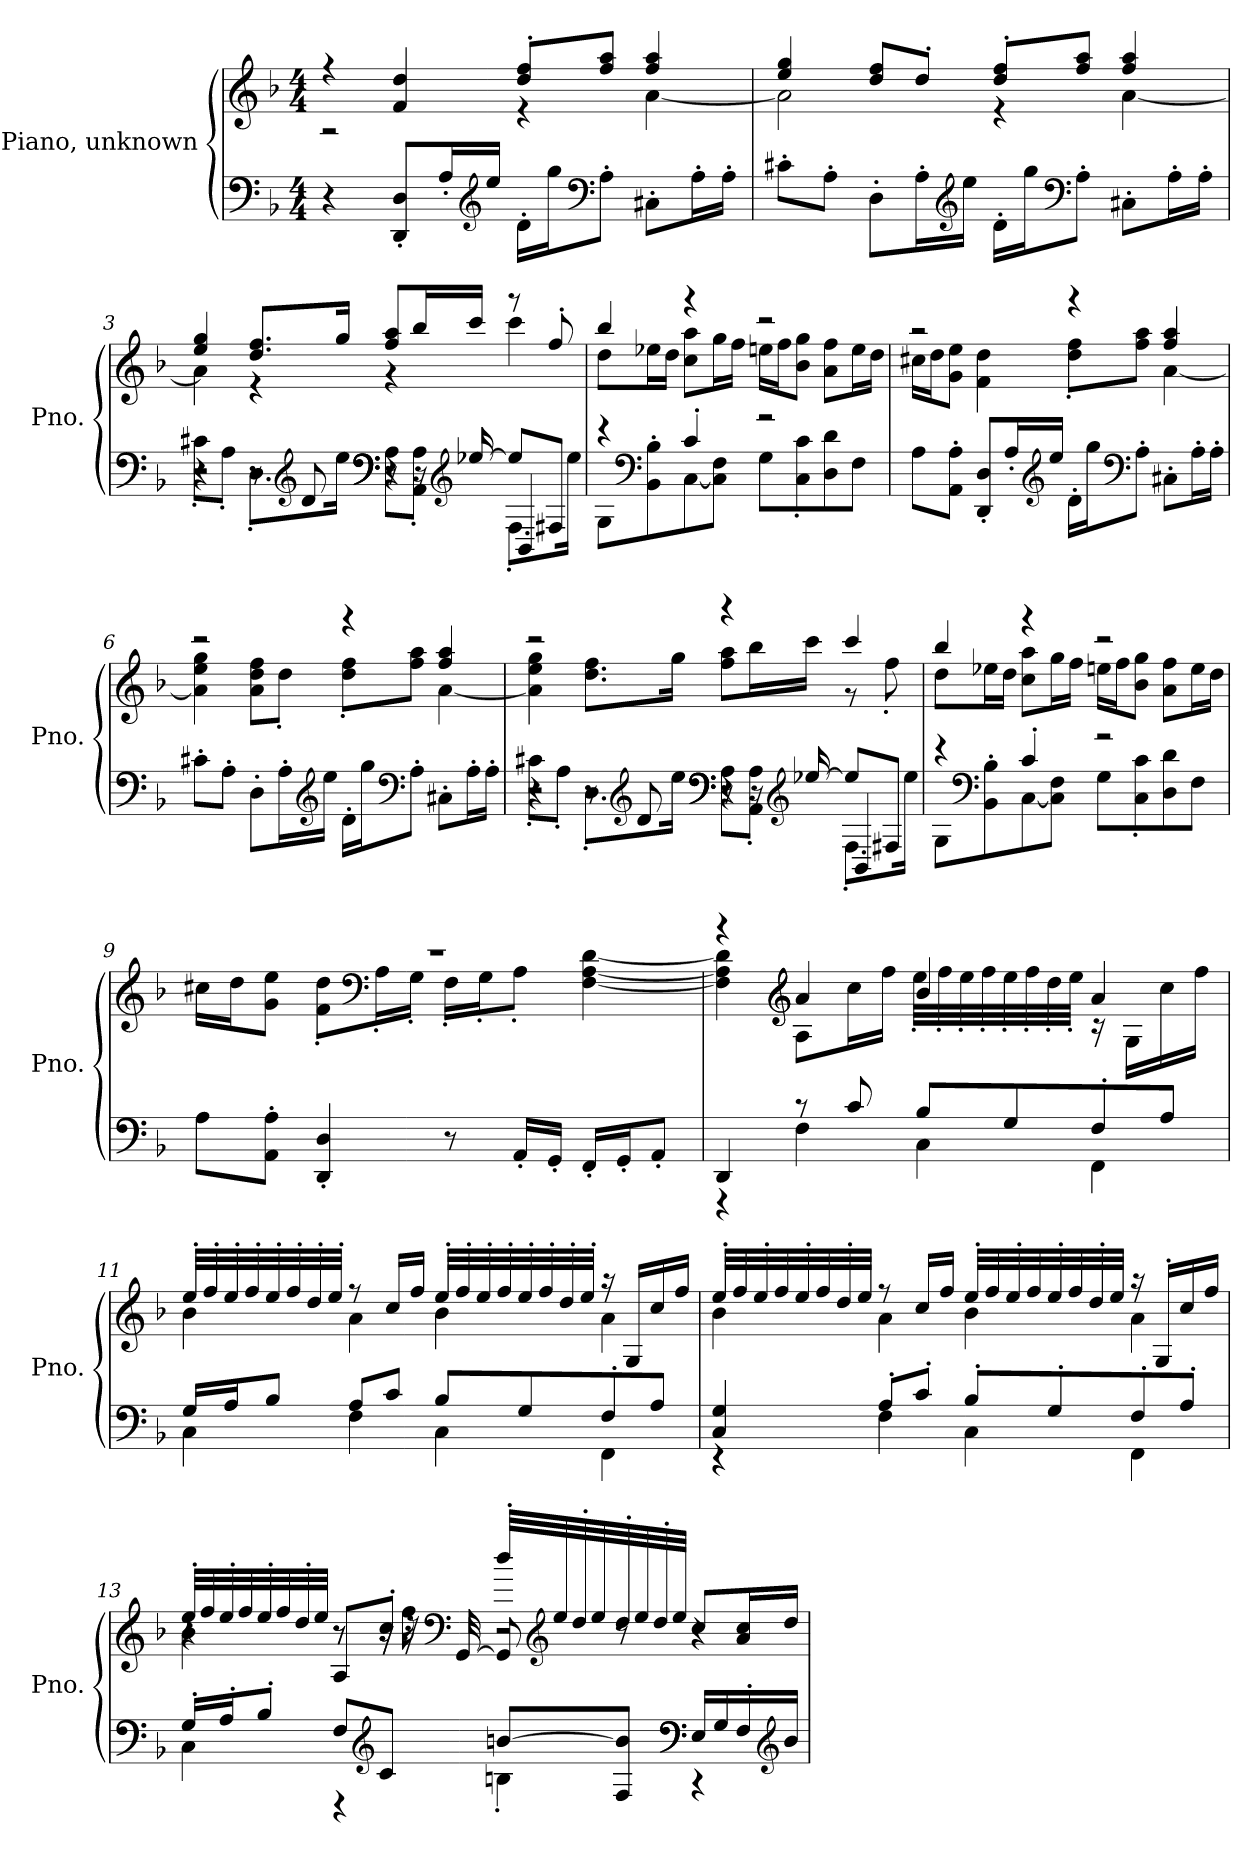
**kern	**kern
*part1	*part1
*staff2	*staff1
*I"Piano, unknown	*
*I'Pno.	*
*clefF4	*clefG2
*k[b-]	*k[b-]
*M4/4	*M4/4
*MM120	*MM120
=1	=1
*	*^
4r	4r	2r
8DD/' 8D/'L	4f/ 4dd/	.
16A'/L	.	.
*clefG2	*	*
16ee/JJ	.	.
16d'\LL	8dd/' 8ff/'L	4r
16gg\J	.	.
*clefF4	*	*
8A'\J	8ff/ 8aa/J	.
8C#X'\L	4ff/ 4aa/	[4a\
16A'\L	.	.
16A'\JJ	.	.
=2	=2	=2
8c#X'\L	4ee/ 4gg/	2a\]
8A'\J	.	.
8D'\L	8dd/ 8ff/L	.
16A'\L	8dd'/J	.
*clefG2	*	*
16ee\JJ	.	.
16d'\LL	8dd/' 8ff/'L	4r
16gg\J	.	.
*clefF4	*	*
8A'\J	8ff/ 8aa/J	.
8C#X'\L	4ff/ 4aa/	[4a\
16A'\L	.	.
16A'\JJ	.	.
!!LO:LB:g=z	!!
=3	=3	=3
*^	*	*
*	*^	*	*
4r	8c#X'\L	2r	4ee/ 4gg/	4a\]
.	8A'\J	.	.	.
8r	8.D'\L	.	8.dd/ 8.ff/L	4r
*clefG2	*	*	*	*
8d/	.	.	.	.
.	16ee\Jk	.	16gg/Jk	.
*clefF4	*	*	*	*
8r	8A\L	4r	8ff/ 8aa/L	4r
16r	8AA\' 8A\'J	.	16bb-/L	.
*clefG2	*	*	*	*
[16ee-X/	.	.	16ccc/JJ	.
8ee-/L]	8.F'\L	4BB-/	8r	4ccc\
8F#X/J	.	.	8ff'/	.
.	16ee-\Jk	.	.	.
*	*v	*v	*	*
=4	=4	=4	=4
4r	8G\L	4bb-/	8dd\L
*clefF4	*	*	*
.	8BB-\' 8B-\'	.	16ee-X\L
.	.	.	16dd\JJ
4c'/	[8C\	4r	8cc\ 8aa\L
.	8C\] 8F\J	.	16gg\L
.	.	.	16ff\JJ
2r	8G\L	2r	16een\LL
.	.	.	16ff\J
.	8C\' 8c\'	.	8b-\ 8gg\J
.	8D\ 8d\	.	8a\ 8ff\L
.	8F\J	.	16ee\L
.	.	.	16dd\JJ
*v	*v	*	*
!!LO:LB:g=z	!!
=5	=5	=5
8A\L	2r	16cc#X\LL
.	.	16dd\J
8AA\' 8A\'J	.	8g\ 8ee\J
8DD/' 8D/'L	.	4f\ 4dd\
16A'/L	.	.
*clefG2	*	*
16ee/JJ	.	.
16d'\LL	4r	8dd\' 8ff\'L
16gg\J	.	.
*clefF4	*	*
8A'\J	.	8ff\ 8aa\J
8C#X'\L	4ff/ 4aa/	[4a\
16A'\L	.	.
16A'\JJ	.	.
=6	=6	=6
8c#X'\L	2r	4a\] 4ee\ 4gg\
8A'\J	.	.
8D'\L	.	8a\ 8dd\ 8ff\L
16A'\L	.	8dd'\J
*clefG2	*	*
16ee\JJ	.	.
16d'\LL	4r	8dd\' 8ff\'L
16gg\J	.	.
*clefF4	*	*
8A'\J	.	8ff\ 8aa\J
8C#X'\L	4ff/ 4aa/	[4a\
16A'\L	.	.
16A'\JJ	.	.
!!LO:LB:g=z	!!
=7	=7	=7
*^	*	*
*	*^	*	*
4r	8c#X'\L	2r	2r	4a\] 4ee\ 4gg\
.	8A'\J	.	.	.
8r	8.D'\L	.	.	8.dd\ 8.ff\L
*clefG2	*	*	*	*
8d/	.	.	.	.
.	16ee\Jk	.	.	16gg\Jk
*clefF4	*	*	*	*
8r	8A\L	4r	4r	8ff\ 8aa\L
16r	8AA\' 8A\'J	.	.	16bb-\L
*clefG2	*	*	*	*
[16ee-X/	.	.	.	16ccc\JJ
8ee-/L]	8.F'\L	4BB-/	4ccc/	8r
8F#X/J	.	.	.	8ff'\
.	16ee-\Jk	.	.	.
*	*v	*v	*	*
=8	=8	=8	=8
4r	8G\L	4bb-/	8dd\L
*clefF4	*	*	*
.	8BB-\' 8B-\'	.	16ee-X\L
.	.	.	16dd\JJ
4c'/	[8C\	4r	8cc\ 8aa\L
.	8C\] 8F\J	.	16gg\L
.	.	.	16ff\JJ
2r	8G\L	2r	16een\LL
.	.	.	16ff\J
.	8C\' 8c\'	.	8b-\ 8gg\J
.	8D\ 8d\	.	8a\ 8ff\L
.	8F\J	.	16ee\L
.	.	.	16dd\JJ
*v	*v	*	*
!!LO:LB:g=z	!!
=9	=9	=9
8A\L	1r	16cc#X\LL
.	.	16dd\J
8AA\' 8A\'J	.	8g\ 8ee\J
4DD/' 4D/'	.	8f\' 8dd\'L
*	*clefF4	*
.	.	16A'\L
.	.	16G'\JJ
8r	.	16F'\LL
.	.	16G'\J
16AA'/LL	.	8A'\J
16GG'/JJ	.	.
16FF'/LL	.	[4F\ [4A\ [4d\
16GG'/J	.	.
8AA'/J	.	.
=10	=10	=10
*^	*	*
4DD/	4r	4r	4F\] 4A\] 4d\]
*	*	*clefG2	*
8r	4F\	4a/	8A\L
8c/	.	.	16cc\L
.	.	.	16ff\JJ
8B-/L	4C\	4b-/	32ee'\LLL
.	.	.	32ff'\
.	.	.	32ee'\
.	.	.	32ff'\
8G/	.	.	32ee'\
.	.	.	32ff'\
.	.	.	32dd'\
.	.	.	32ee'\JJJ
8F'/	4FF\	4a/	16r
.	.	.	16G\LL
8A/J	.	.	16cc\
.	.	.	16ff\JJ
!!LO:LB:g=z	!!
=11	=11	=11	=11
16G/LL	4C\	32ee'/LLL	4b-\
.	.	32ff'/	.
16A/J	.	32ee'/	.
.	.	32ff'/	.
8B-/J	.	32ee'/	.
.	.	32ff'/	.
.	.	32dd'/	.
.	.	32ee'/JJJ	.
8A/L	4F\	8r	4a\
8c/J	.	16cc/LL	.
.	.	16ff/JJ	.
8B-/L	4C\	32ee'/LLL	4b-\
.	.	32ff'/	.
.	.	32ee'/	.
.	.	32ff'/	.
8G/	.	32ee'/	.
.	.	32ff'/	.
.	.	32dd'/	.
.	.	32ee'/JJJ	.
8F'/	4FF\	16r	4a\
.	.	16G/LL	.
8A/J	.	16cc/	.
.	.	16ff/JJ	.
=12	=12	=12	=12
4C/ 4G/	4r	32ee'/LLL	4b-\
.	.	32ff/	.
.	.	32ee'/	.
.	.	32ff/	.
.	.	32ee'/	.
.	.	32ff/	.
.	.	32dd'/	.
.	.	32ee/JJJ	.
8A'/L	4F\	8r	4a\
8c'/J	.	16cc/LL	.
.	.	16ff/JJ	.
8B-'/L	4C\	32ee'/LLL	4b-\
.	.	32ff/	.
.	.	32ee'/	.
.	.	32ff/	.
8G'/	.	32ee'/	.
.	.	32ff/	.
.	.	32dd'/	.
.	.	32ee/JJJ	.
8F'/	4FF\	16r	4a\
.	.	16G'/LL	.
8A'/J	.	16cc/	.
.	.	16ff/JJ	.
!!LO:PB:g=z
=13	=13	=13	=13
*	*	*	*^
16G'/LL	4C\	32ee'/LLL	4b-\	4r
.	.	32ff/	.	.
16A'/J	.	32ee'/	.	.
.	.	32ff/	.	.
8B-'/J	.	32ee'/	.	.
.	.	32ff/	.	.
.	.	32dd'/	.	.
.	.	32ee/JJJ	.	.
8F/L	4r	8A/L	8r	8r
*clefG2	*	*	*	*
8c/J	.	8cc'/J	16r	16r
.	.	.	16ff\	32r
*	*	*clefF4	*	*
.	.	.	.	[32GG/
[8bn/L	4Bn'\	32dd'/LLL	2r	8GG/]
*	*	*clefG2	*	*
.	.	32ee/	.	.
.	.	32dd'/	.	.
.	.	32ee/	.	.
8F/ 8b/]J	.	32dd'/	.	8r
.	.	32ee/	.	.
.	.	32dd'/	.	.
.	.	32ee/JJJ	.	.
*clefF4	*	*	*	*
16E/LL	4r	8cc/L	.	4r
16G/	.	.	.	.
16F'/	.	16a/ 16cc/L	.	.
*clefG2	*	*	*	*
16b/JJ	.	16dd/JJ	.	.
*v	*v	*	*	*
*	*v	*v	*v
=	=
*-	*-
